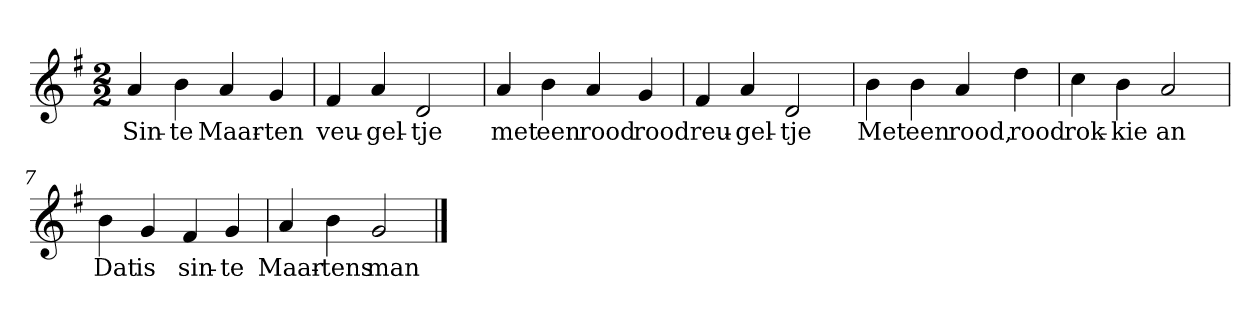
**kern	**text
*part1	*part1
*staff1	*staff1
*clefG2	*
*k[f#]	*
*G:	*
*M2/2	*
*MM120	*
=1	=1
4a	Sin-
4b	-te
4a	Maar-
4g	-ten
=2	=2
4f#	veu-
4a	-gel-
2d	-tje
=3	=3
4a	met
4b	een
4a	rood
4g	rood
=4	=4
4f#	reu-
4a	-gel-
2d	-tje
=5	=5
4b	Met
4b	een
4a	rood,
4dd	rood
=6	=6
4cc	rok-
4b	-kie
2a	an
=7	=7
4b	Dat
4g	is
4f#	sin-
4g	-te
=8	=8
4a	Maar-
4b	-tens
2g	man
==	==
*-	*-
